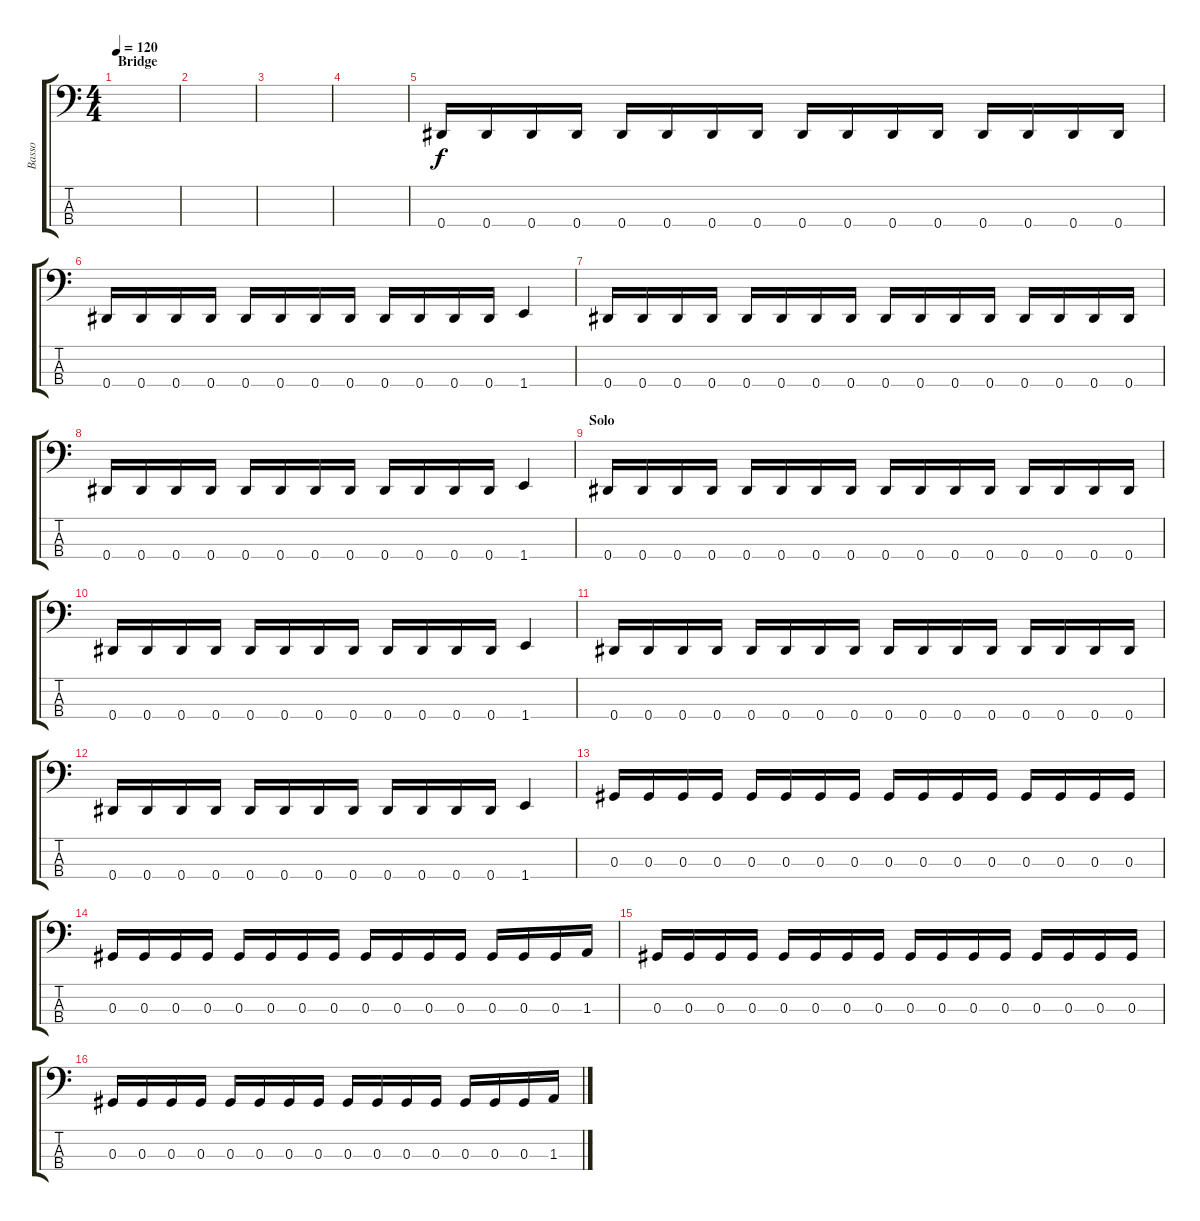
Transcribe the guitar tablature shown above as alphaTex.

\track ("Basso" "Basso") {instrument electricbassfinger}
\staff {score tabs}
\tuning (Gb2 Db2 Ab1 Eb1) {hide}
\ts (4 4)
\section ("" "Bridge")
\tempo 120
\clef f4
\ks c
|
|
|
|
0.4.16 0.4.16 0.4.16 0.4.16 0.4.16 0.4.16 0.4.16 0.4.16 0.4.16 0.4.16 0.4.16 0.4.16 0.4.16 0.4.16 0.4.16 0.4.16 |
0.4.16 0.4.16 0.4.16 0.4.16 0.4.16 0.4.16 0.4.16 0.4.16 0.4.16 0.4.16 0.4.16 0.4.16 1.4.4 |
0.4.16 0.4.16 0.4.16 0.4.16 0.4.16 0.4.16 0.4.16 0.4.16 0.4.16 0.4.16 0.4.16 0.4.16 0.4.16 0.4.16 0.4.16 0.4.16 |
0.4.16 0.4.16 0.4.16 0.4.16 0.4.16 0.4.16 0.4.16 0.4.16 0.4.16 0.4.16 0.4.16 0.4.16 1.4.4 |
\section ("" "Solo")
0.4.16 0.4.16 0.4.16 0.4.16 0.4.16 0.4.16 0.4.16 0.4.16 0.4.16 0.4.16 0.4.16 0.4.16 0.4.16 0.4.16 0.4.16 0.4.16 |
0.4.16 0.4.16 0.4.16 0.4.16 0.4.16 0.4.16 0.4.16 0.4.16 0.4.16 0.4.16 0.4.16 0.4.16 1.4.4 |
0.4.16 0.4.16 0.4.16 0.4.16 0.4.16 0.4.16 0.4.16 0.4.16 0.4.16 0.4.16 0.4.16 0.4.16 0.4.16 0.4.16 0.4.16 0.4.16 |
0.4.16 0.4.16 0.4.16 0.4.16 0.4.16 0.4.16 0.4.16 0.4.16 0.4.16 0.4.16 0.4.16 0.4.16 1.4.4 |
0.3.16 0.3.16 0.3.16 0.3.16 0.3.16 0.3.16 0.3.16 0.3.16 0.3.16 0.3.16 0.3.16 0.3.16 0.3.16 0.3.16 0.3.16 0.3.16 |
0.3.16 0.3.16 0.3.16 0.3.16 0.3.16 0.3.16 0.3.16 0.3.16 0.3.16 0.3.16 0.3.16 0.3.16 0.3.16 0.3.16 0.3.16 1.3.16 |
0.3.16 0.3.16 0.3.16 0.3.16 0.3.16 0.3.16 0.3.16 0.3.16 0.3.16 0.3.16 0.3.16 0.3.16 0.3.16 0.3.16 0.3.16 0.3.16 |
0.3.16 0.3.16 0.3.16 0.3.16 0.3.16 0.3.16 0.3.16 0.3.16 0.3.16 0.3.16 0.3.16 0.3.16 0.3.16 0.3.16 0.3.16 1.3.16
